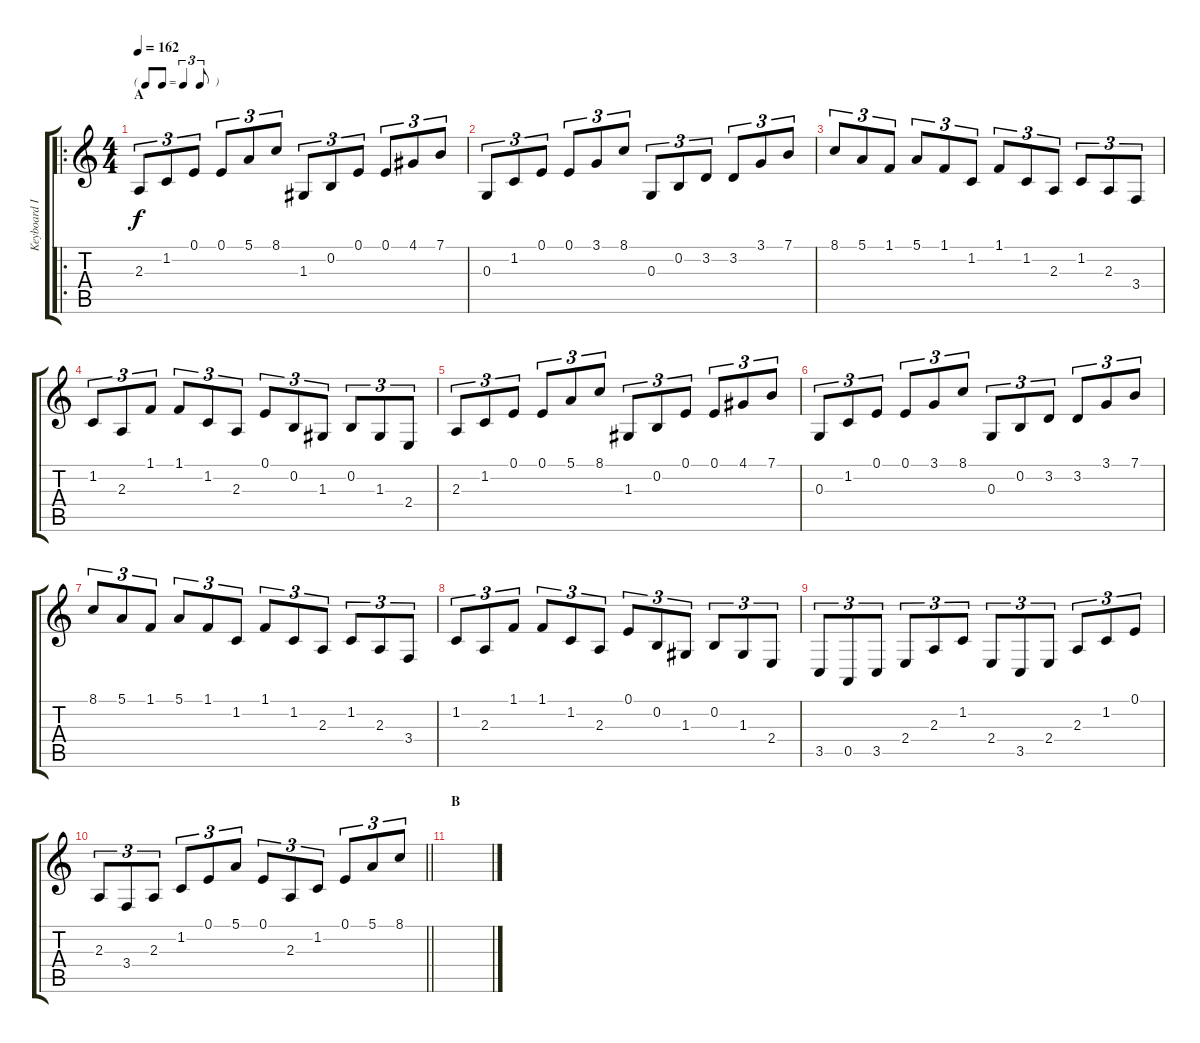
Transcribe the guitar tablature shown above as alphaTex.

\track ("Keyboard II" "Keyboard I") {instrument fx4atmosphere}
\staff {score tabs}
\tuning (E4 B3 G3 D3 A2 E2) {hide}
\ro
\ts (4 4)
\tf triplet8th
\section ("" "A")
\tempo 162
\clef g2
\ks c
2.3.8{tu (3 2) dy f volume 10 instrument fx4atmosphere} 1.2.8{tu (3 2)} 0.1.8{tu (3 2)} 0.1.8{tu (3 2)} 5.1.8{tu (3 2)} 8.1.8{tu (3 2)} 1.3.8{tu (3 2)} 0.2.8{tu (3 2)} 0.1.8{tu (3 2)} 0.1.8{tu (3 2)} 4.1.8{tu (3 2)} 7.1.8{tu (3 2)} |
0.3.8{tu (3 2)} 1.2.8{tu (3 2)} 0.1.8{tu (3 2)} 0.1.8{tu (3 2)} 3.1.8{tu (3 2)} 8.1.8{tu (3 2)} 0.3.8{tu (3 2)} 0.2.8{tu (3 2)} 3.2.8{tu (3 2)} 3.2.8{tu (3 2)} 3.1.8{tu (3 2)} 7.1.8{tu (3 2)} |
8.1.8{tu (3 2)} 5.1.8{tu (3 2)} 1.1.8{tu (3 2)} 5.1.8{tu (3 2)} 1.1.8{tu (3 2)} 1.2.8{tu (3 2)} 1.1.8{tu (3 2)} 1.2.8{tu (3 2)} 2.3.8{tu (3 2)} 1.2.8{tu (3 2)} 2.3.8{tu (3 2)} 3.4.8{tu (3 2)} |
1.2.8{tu (3 2)} 2.3.8{tu (3 2)} 1.1.8{tu (3 2)} 1.1.8{tu (3 2)} 1.2.8{tu (3 2)} 2.3.8{tu (3 2)} 0.1.8{tu (3 2)} 0.2.8{tu (3 2)} 1.3.8{tu (3 2)} 0.2.8{tu (3 2)} 1.3.8{tu (3 2)} 2.4.8{tu (3 2)} |
2.3.8{tu (3 2)} 1.2.8{tu (3 2)} 0.1.8{tu (3 2)} 0.1.8{tu (3 2)} 5.1.8{tu (3 2)} 8.1.8{tu (3 2)} 1.3.8{tu (3 2)} 0.2.8{tu (3 2)} 0.1.8{tu (3 2)} 0.1.8{tu (3 2)} 4.1.8{tu (3 2)} 7.1.8{tu (3 2)} |
0.3.8{tu (3 2)} 1.2.8{tu (3 2)} 0.1.8{tu (3 2)} 0.1.8{tu (3 2)} 3.1.8{tu (3 2)} 8.1.8{tu (3 2)} 0.3.8{tu (3 2)} 0.2.8{tu (3 2)} 3.2.8{tu (3 2)} 3.2.8{tu (3 2)} 3.1.8{tu (3 2)} 7.1.8{tu (3 2)} |
8.1.8{tu (3 2)} 5.1.8{tu (3 2)} 1.1.8{tu (3 2)} 5.1.8{tu (3 2)} 1.1.8{tu (3 2)} 1.2.8{tu (3 2)} 1.1.8{tu (3 2)} 1.2.8{tu (3 2)} 2.3.8{tu (3 2)} 1.2.8{tu (3 2)} 2.3.8{tu (3 2)} 3.4.8{tu (3 2)} |
1.2.8{tu (3 2)} 2.3.8{tu (3 2)} 1.1.8{tu (3 2)} 1.1.8{tu (3 2)} 1.2.8{tu (3 2)} 2.3.8{tu (3 2)} 0.1.8{tu (3 2)} 0.2.8{tu (3 2)} 1.3.8{tu (3 2)} 0.2.8{tu (3 2)} 1.3.8{tu (3 2)} 2.4.8{tu (3 2)} |
3.5.8{tu (3 2)} 0.5.8{tu (3 2)} 3.5.8{tu (3 2)} 2.4.8{tu (3 2)} 2.3.8{tu (3 2)} 1.2.8{tu (3 2)} 2.4.8{tu (3 2)} 3.5.8{tu (3 2)} 2.4.8{tu (3 2)} 2.3.8{tu (3 2)} 1.2.8{tu (3 2)} 0.1.8{tu (3 2)} |
\barLineRight lightlight
2.3.8{tu (3 2)} 3.4.8{tu (3 2)} 2.3.8{tu (3 2)} 1.2.8{tu (3 2)} 0.1.8{tu (3 2)} 5.1.8{tu (3 2)} 0.1.8{tu (3 2)} 2.3.8{tu (3 2)} 1.2.8{tu (3 2)} 0.1.8{tu (3 2)} 5.1.8{tu (3 2)} 8.1.8{tu (3 2)} |
\section ("" "B")
